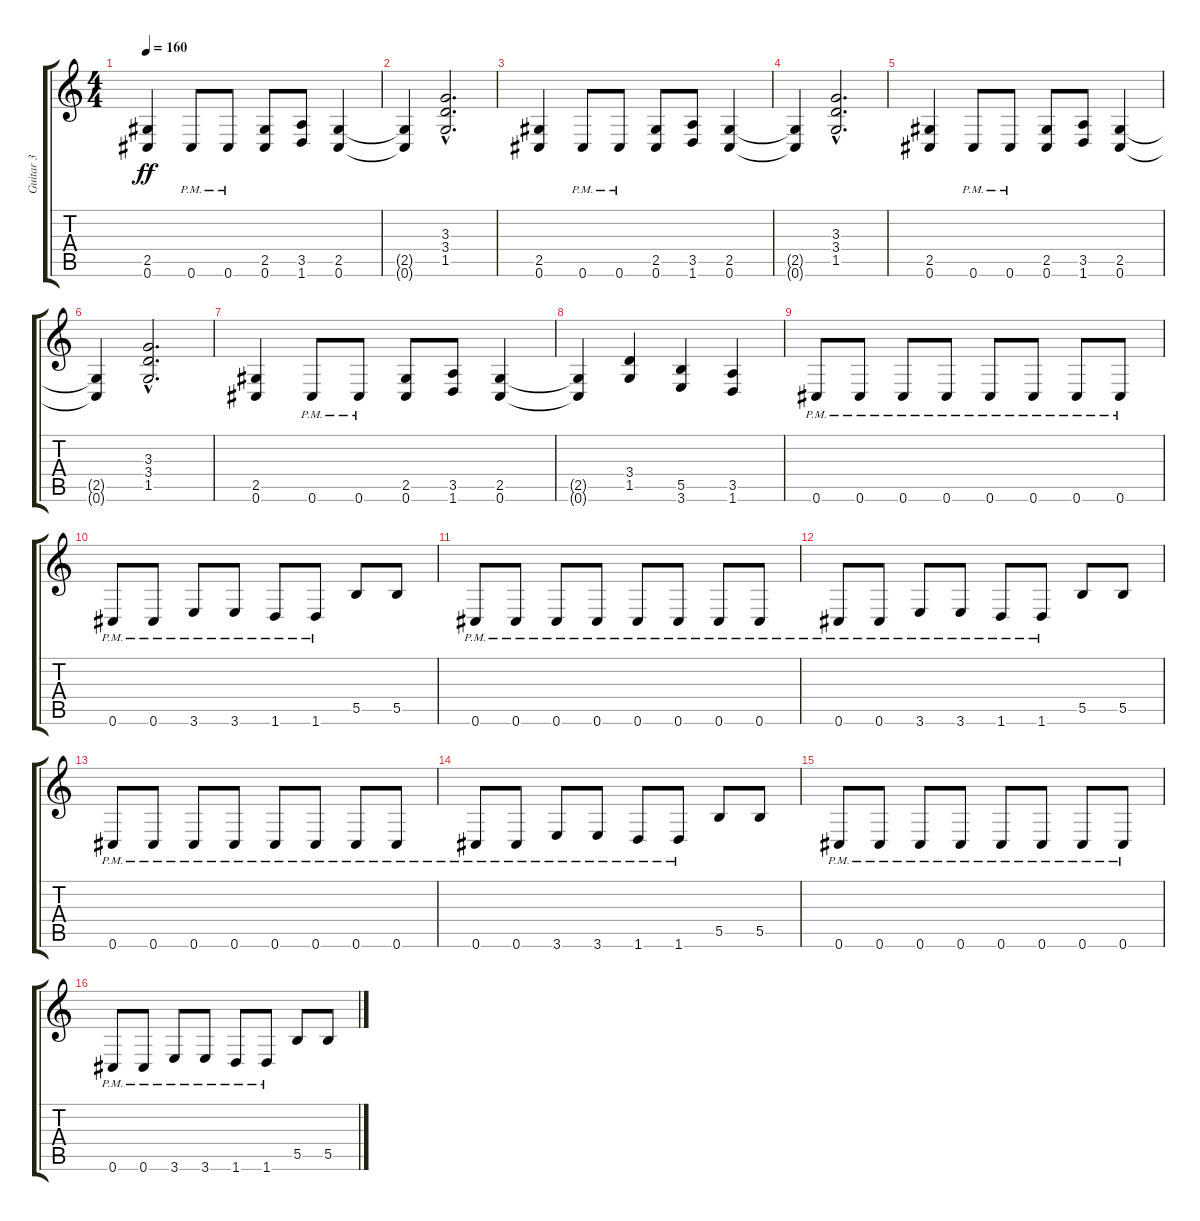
\track ("Guitar 3" "Guitar 3") {instrument distortionguitar}
\staff {score tabs}
\tuning (Db4 Ab3 E3 B2 Gb2 Db2) {hide}
\ts (4 4)
\tempo 160
\clef g2
\ks c
(2.5 0.6).4{dy ff} 0.6{pm}.8 0.6{pm}.8 (2.5 0.6).8 (3.5 1.6).8 (2.5 0.6).4 |
(2.5{t} 0.6{t}).4 (3.3{hac} 3.4{hac} 1.5{hac}).2{d} |
(2.5 0.6).4 0.6{pm}.8 0.6{pm}.8 (2.5 0.6).8 (3.5 1.6).8 (2.5 0.6).4 |
(2.5{t} 0.6{t}).4 (3.3{hac} 3.4{hac} 1.5{hac}).2{d} |
(2.5 0.6).4 0.6{pm}.8 0.6{pm}.8 (2.5 0.6).8 (3.5 1.6).8 (2.5 0.6).4 |
(2.5{t} 0.6{t}).4 (3.3{hac} 3.4{hac} 1.5{hac}).2{d} |
(2.5 0.6).4 0.6{pm}.8 0.6{pm}.8 (2.5 0.6).8 (3.5 1.6).8 (2.5 0.6).4 |
(2.5{t} 0.6{t}).4 (3.4 1.5).4 (5.5 3.6).4 (3.5 1.6).4 |
0.6{pm}.8 0.6{pm}.8 0.6{pm}.8 0.6{pm}.8 0.6{pm}.8 0.6{pm}.8 0.6{pm}.8 0.6{pm}.8 |
0.6{pm}.8 0.6{pm}.8 3.6{pm}.8 3.6{pm}.8 1.6{pm}.8 1.6{pm}.8 5.5.8 5.5.8 |
0.6{pm}.8 0.6{pm}.8 0.6{pm}.8 0.6{pm}.8 0.6{pm}.8 0.6{pm}.8 0.6{pm}.8 0.6{pm}.8 |
0.6{pm}.8 0.6{pm}.8 3.6{pm}.8 3.6{pm}.8 1.6{pm}.8 1.6{pm}.8 5.5.8 5.5.8 |
0.6{pm}.8 0.6{pm}.8 0.6{pm}.8 0.6{pm}.8 0.6{pm}.8 0.6{pm}.8 0.6{pm}.8 0.6{pm}.8 |
0.6{pm}.8 0.6{pm}.8 3.6{pm}.8 3.6{pm}.8 1.6{pm}.8 1.6{pm}.8 5.5.8 5.5.8 |
0.6{pm}.8 0.6{pm}.8 0.6{pm}.8 0.6{pm}.8 0.6{pm}.8 0.6{pm}.8 0.6{pm}.8 0.6{pm}.8 |
0.6{pm}.8 0.6{pm}.8 3.6{pm}.8 3.6{pm}.8 1.6{pm}.8 1.6{pm}.8 5.5.8 5.5.8
